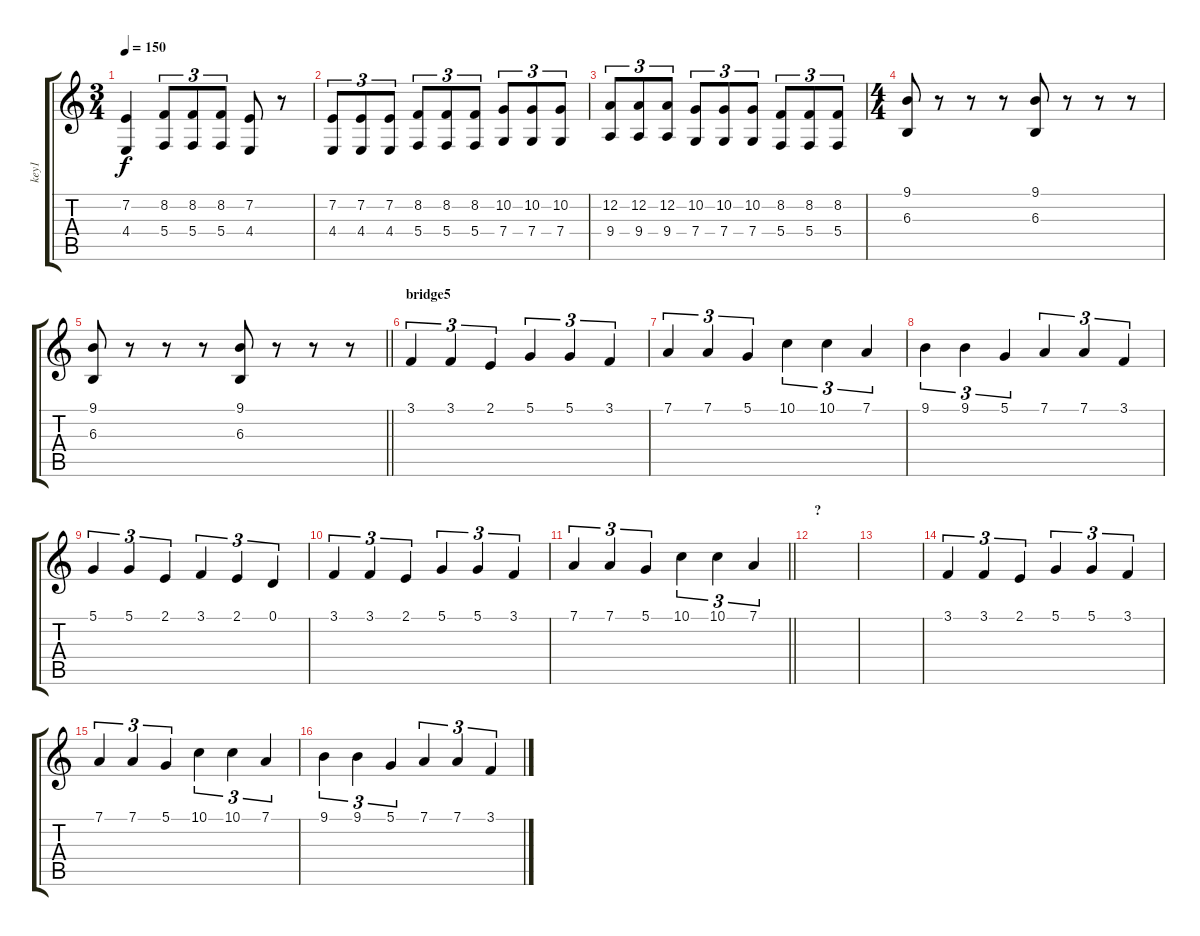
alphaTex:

\track ("key1" "key1") {instrument pizzicatostrings}
\staff {score tabs}
\tuning (D4 A3 F3 C3 G2 D2) {hide}
\ts (3 4)
\tempo 150
\clef g2
\ks c
(7.2 4.4).4{dy f} (8.2 5.4).8{tu (3 2)} (8.2 5.4).8{tu (3 2)} (8.2 5.4).8{tu (3 2)} (7.2 4.4).8 r.8 |
(7.2 4.4).8{tu (3 2)} (7.2 4.4).8{tu (3 2)} (7.2 4.4).8{tu (3 2)} (8.2 5.4).8{tu (3 2)} (8.2 5.4).8{tu (3 2)} (8.2 5.4).8{tu (3 2)} (10.2 7.4).8{tu (3 2)} (10.2 7.4).8{tu (3 2)} (10.2 7.4).8{tu (3 2)} |
(12.2 9.4).8{tu (3 2)} (12.2 9.4).8{tu (3 2)} (12.2 9.4).8{tu (3 2)} (10.2 7.4).8{tu (3 2)} (10.2 7.4).8{tu (3 2)} (10.2 7.4).8{tu (3 2)} (8.2 5.4).8{tu (3 2)} (8.2 5.4).8{tu (3 2)} (8.2 5.4).8{tu (3 2)} |
\ts (4 4)
(9.1 6.3).8 r.8 r.8 r.8 (9.1 6.3).8 r.8 r.8 r.8 |
\barLineRight lightlight
(9.1 6.3).8 r.8 r.8 r.8 (9.1 6.3).8 r.8 r.8 r.8 |
\section ("" "bridge5")
3.1.4{tu (3 2) instrument pizzicatostrings} 3.1.4{tu (3 2)} 2.1.4{tu (3 2)} 5.1.4{tu (3 2)} 5.1.4{tu (3 2)} 3.1.4{tu (3 2)} |
7.1.4{tu (3 2)} 7.1.4{tu (3 2)} 5.1.4{tu (3 2)} 10.1.4{tu (3 2)} 10.1.4{tu (3 2)} 7.1.4{tu (3 2)} |
9.1.4{tu (3 2)} 9.1.4{tu (3 2)} 5.1.4{tu (3 2)} 7.1.4{tu (3 2)} 7.1.4{tu (3 2)} 3.1.4{tu (3 2)} |
5.1.4{tu (3 2)} 5.1.4{tu (3 2)} 2.1.4{tu (3 2)} 3.1.4{tu (3 2)} 2.1.4{tu (3 2)} 0.1.4{tu (3 2)} |
3.1.4{tu (3 2)} 3.1.4{tu (3 2)} 2.1.4{tu (3 2)} 5.1.4{tu (3 2)} 5.1.4{tu (3 2)} 3.1.4{tu (3 2)} |
\barLineRight lightlight
7.1.4{tu (3 2)} 7.1.4{tu (3 2)} 5.1.4{tu (3 2)} 10.1.4{tu (3 2)} 10.1.4{tu (3 2)} 7.1.4{tu (3 2)} |
\section ("" "?")
|
|
3.1.4{tu (3 2) instrument pizzicatostrings} 3.1.4{tu (3 2)} 2.1.4{tu (3 2)} 5.1.4{tu (3 2)} 5.1.4{tu (3 2)} 3.1.4{tu (3 2)} |
7.1.4{tu (3 2)} 7.1.4{tu (3 2)} 5.1.4{tu (3 2)} 10.1.4{tu (3 2)} 10.1.4{tu (3 2)} 7.1.4{tu (3 2)} |
9.1.4{tu (3 2)} 9.1.4{tu (3 2)} 5.1.4{tu (3 2)} 7.1.4{tu (3 2)} 7.1.4{tu (3 2)} 3.1.4{tu (3 2)}
